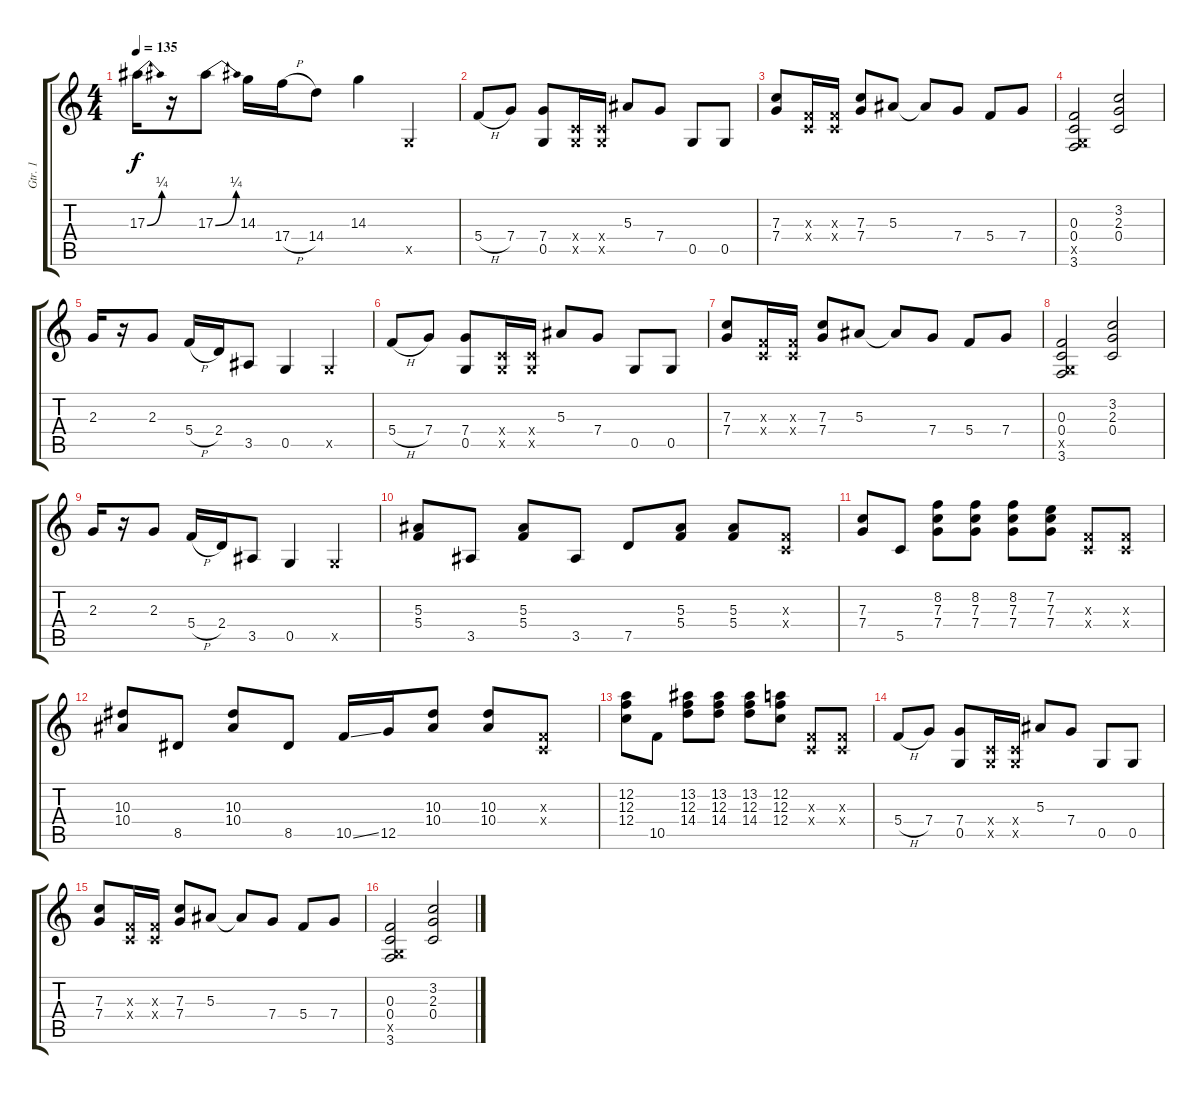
\track ("Gtr. 1" "Gtr. 1") {instrument distortionguitar}
\staff {score tabs}
\tuning (D4 A3 F3 C3 G2 D2) {hide}
\ts (4 4)
\tempo 135
\clef g2
\ks c
17.3{be (bend 0 0 60 1)}.16{dy f} r.16 17.3{be (bend 0 0 60 1)}.8 14.3.16 17.4{h}.16 14.4.8 14.3.4 0.5{x}.4 |
5.4{h}.8 7.4.8 (7.4 0.5).8 (0.4{x} 0.5{x}).16 (0.4{x} 0.5{x}).16 5.3.8 7.4.8 0.5.8 0.5.8 |
(7.3 7.4).8 (0.3{x} 0.4{x}).16 (0.3{x} 0.4{x}).16 (7.3 7.4).8 5.3.8 5.3{t}.8 7.4.8 5.4.8 7.4.8 |
(0.3 0.4 0.5{x} 3.6).2 (3.2 2.3 0.4).2 |
2.3.16 r.16 2.3.8 5.4{h}.16 2.4.16 3.5.8 0.5.4 0.5{x}.4 |
5.4{h}.8 7.4.8 (7.4 0.5).8 (0.4{x} 0.5{x}).16 (0.4{x} 0.5{x}).16 5.3.8 7.4.8 0.5.8 0.5.8 |
(7.3 7.4).8 (0.3{x} 0.4{x}).16 (0.3{x} 0.4{x}).16 (7.3 7.4).8 5.3.8 5.3{t}.8 7.4.8 5.4.8 7.4.8 |
(0.3 0.4 0.5{x} 3.6).2 (3.2 2.3 0.4).2 |
2.3.16 r.16 2.3.8 5.4{h}.16 2.4.16 3.5.8 0.5.4 0.5{x}.4 |
(5.3 5.4).8 3.5.8 (5.3 5.4).8 3.5.8 7.5.8 (5.3 5.4).8 (5.3 5.4).8 (0.3{x} 0.4{x}).8 |
(7.3 7.4).8 5.5.8 (8.2 7.3 7.4).8 (8.2 7.3 7.4).8 (8.2 7.3 7.4).8 (7.2 7.3 7.4).8 (0.3{x} 0.4{x}).8 (0.3{x} 0.4{x}).8 |
(10.3 10.4).8 8.5.8 (10.3 10.4).8 8.5.8 10.5{ss}.16 12.5.16 (10.3 10.4).8 (10.3 10.4).8 (0.3{x} 0.4{x}).8 |
(12.2 12.3 12.4).8 10.5.8 (13.2 12.3 14.4).8 (13.2 12.3 14.4).8 (13.2 12.3 14.4).8 (12.2 12.3 12.4).8 (0.3{x} 0.4{x}).8 (0.3{x} 0.4{x}).8 |
5.4{h}.8 7.4.8 (7.4 0.5).8 (0.4{x} 0.5{x}).16 (0.4{x} 0.5{x}).16 5.3.8 7.4.8 0.5.8 0.5.8 |
(7.3 7.4).8 (0.3{x} 0.4{x}).16 (0.3{x} 0.4{x}).16 (7.3 7.4).8 5.3.8 5.3{t}.8 7.4.8 5.4.8 7.4.8 |
(0.3 0.4 0.5{x} 3.6).2 (3.2 2.3 0.4).2
